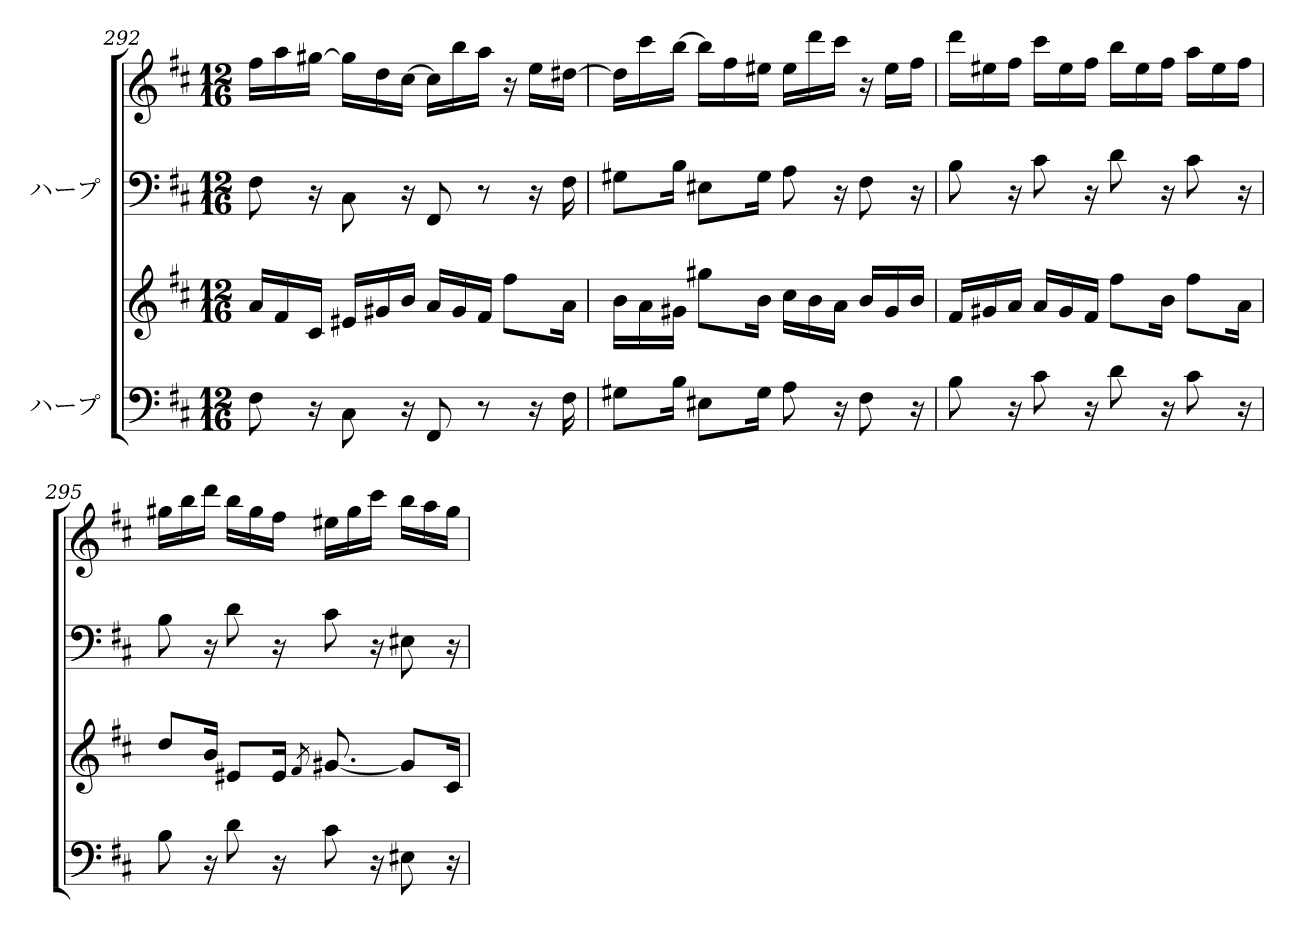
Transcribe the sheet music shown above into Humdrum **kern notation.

**kern	**kern	**kern	**kern
*part2	*part2	*part1	*part1
*staff4	*staff3	*staff2	*staff1
*I"ハープ	*	*I"ハープ	*
*clefF4	*clefG2	*clefF4	*clefG2
*k[f#c#]	*k[f#c#]	*k[f#c#]	*k[f#c#]
*M12/16	*M12/16	*M12/16	*M12/16
=292	=292	=292	=292
8F#\	16a/LL	8F#\	16ff#\LL
.	16f#/	.	16aa\
16r	16c#/JJ	16r	[16gg#X\JJ
8C#\	16e#X/LL	8C#\	16gg#\LL]
.	16g#X/	.	16dd\
16r	16b/JJ	16r	[16cc#\JJ
8FF#/	16a/LL	8FF#/	16cc#\LL]
.	16g#/	.	16bb\
8r	16f#/JJ	8r	16aa\JJ
.	8ff#\L	.	16r
16r	.	16r	16ee\LL
16F#\	16a\Jk	16F#\	[16dd#X\JJ
=293	=293	=293	=293
8G#X\L	16b\LL	8G#X\L	16dd#\LL]
.	16a\	.	16ccc#\
16B\Jk	16g#X\JJ	16B\Jk	[16bb\JJ
8E#X\L	8gg#X\L	8E#X\L	16bb\LL]
.	.	.	16ff#\
16G#\Jk	16b\Jk	16G#\Jk	16ee#X\JJ
8A\	16cc#\LL	8A\	16ee#\LL
.	16b\	.	16ddd\
16r	16a\JJ	16r	16ccc#\JJ
8F#\	16b/LL	8F#\	16r
.	16g#/	.	16ee#\LL
16r	16b/JJ	16r	16ff#\JJ
!!LO:LB:g=z
=294	=294	=294	=294
8B\	16f#/LL	8B\	16ddd\LL
.	16g#X/	.	16ee#X\
16r	16a/JJ	16r	16ff#\JJ
8c#\	16a/LL	8c#\	16ccc#\LL
.	16g#/	.	16ee#\
16r	16f#/JJ	16r	16ff#\JJ
8d\	8ff#\L	8d\	16bb\LL
.	.	.	16ee#\
16r	16b\Jk	16r	16ff#\JJ
8c#\	8ff#\L	8c#\	16aa\LL
.	.	.	16ee#\
16r	16a\Jk	16r	16ff#\JJ
=295	=295	=295	=295
8B\	8dd/L	8B\	16gg#X\LL
.	.	.	16bb\
16r	16b/Jk	16r	16ddd\JJ
8d\	8e#X/L	8d\	16bb\LL
.	.	.	16gg#\
16r	16e#/Jk	16r	16ff#\JJ
.	8qf#/	.	.
8c#\	[8.g#X/	8c#\	16ee#X\LL
.	.	.	16gg#\
16r	.	16r	16ccc#\JJ
8E#X\	8g#/L]	8E#X\	16bb\LL
.	.	.	16aa\
16r	16c#/Jk	16r	16gg#\JJ
=	=	=	=
*-	*-	*-	*-
